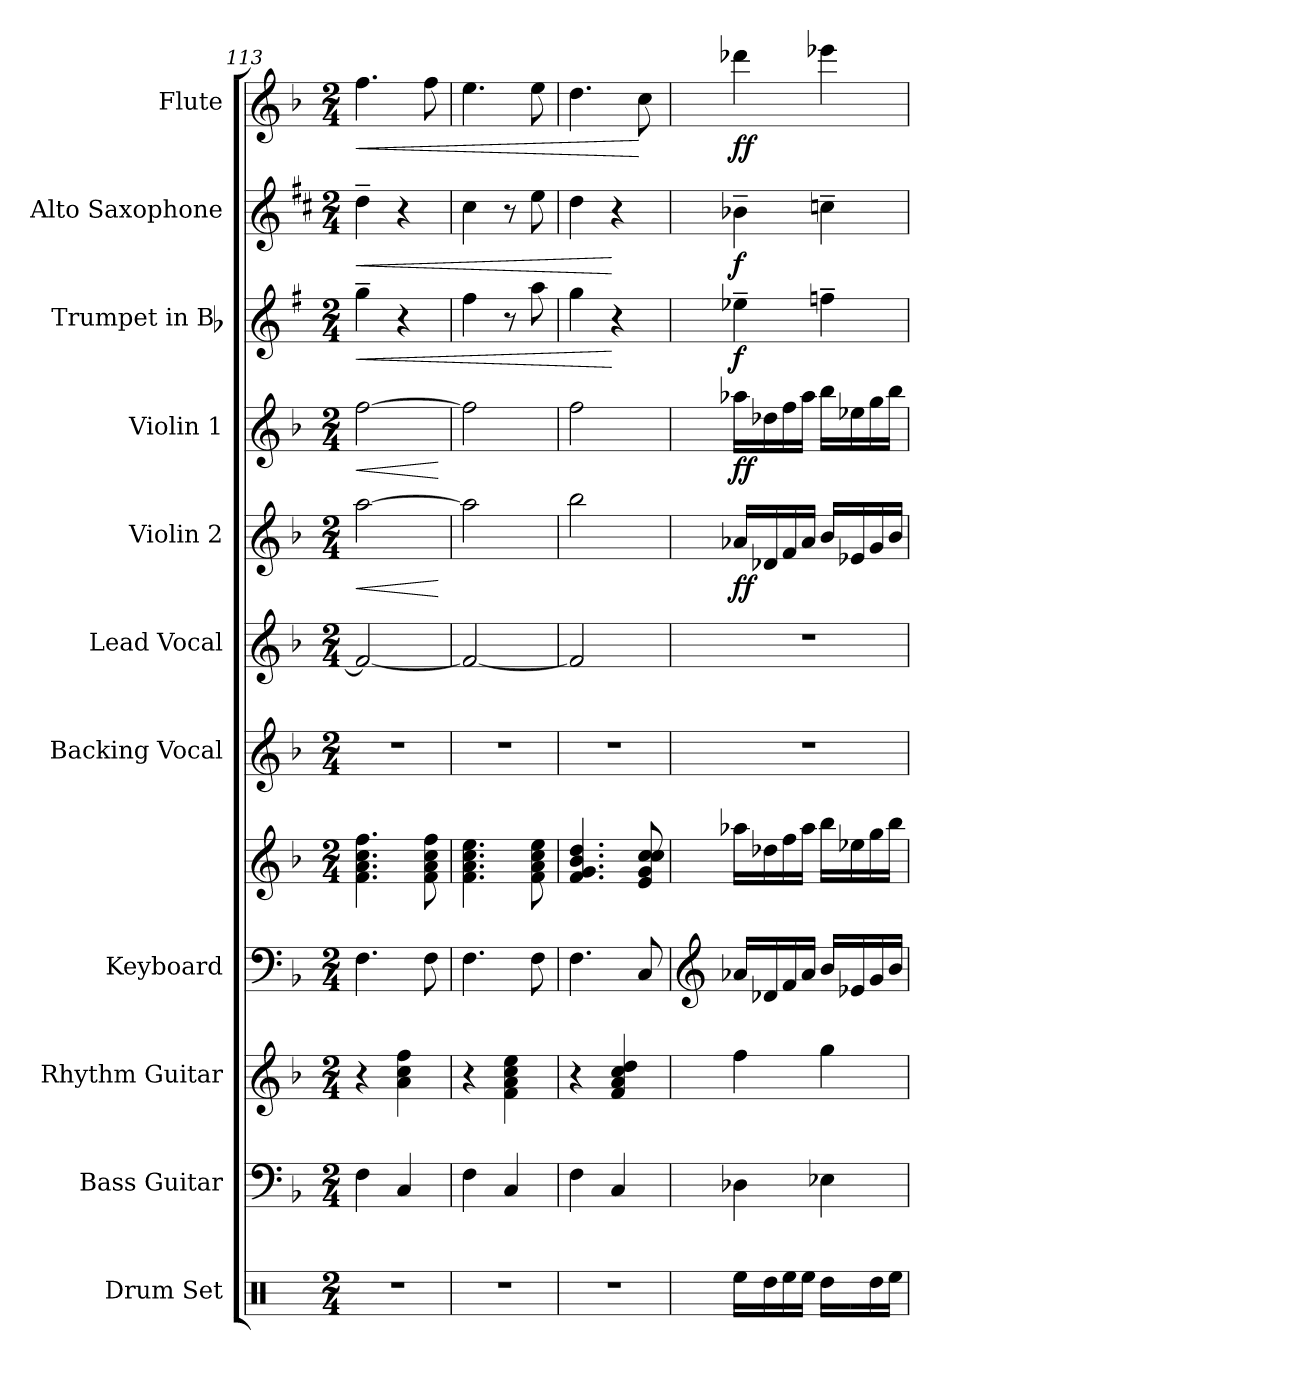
**kern	**kern	**kern	**kern	**kern	**kern	**kern	**kern	**dynam	**kern	**dynam	**kern	**dynam	**kern	**dynam	**kern	**dynam
*part11	*part10	*part9	*part8	*part8	*part7	*part6	*part5	*part5	*part4	*part4	*part3	*part3	*part2	*part2	*part1	*part1
*staff12	*staff11	*staff10	*staff9	*staff8	*staff7	*staff6	*staff5	*staff5	*staff4	*staff4	*staff3	*staff3	*staff2	*staff2	*staff1	*staff1
*I"Drum Set	*I"Bass Guitar	*I"Rhythm Guitar	*I"Keyboard	*	*I"Backing Vocal	*I"Lead Vocal	*I"Violin 2	*	*I"Violin 1	*	*I"Trumpet in Bb	*	*I"Alto Saxophone	*	*I"Flute	*
*I'Dr.	*I'Bass	*I'Rhy.	*I'Kbd.	*	*	*	*I'Vln. 2	*	*I'Vln. 1	*	*I'Tpt.	*	*I'Alto Sax.	*	*I'Fl.	*
*clefX	*clefF4	*clefG2	*clefF4	*clefG2	*clefG2	*clefG2	*clefG2	*	*clefG2	*	*clefG2	*	*clefG2	*	*clefG2	*
*	*ITrd7c12	*ITrd7c12	*	*	*	*	*	*	*	*	*ITrd1c2	*	*ITrd5c9	*	*	*
*k[]	*k[b-]	*k[b-]	*k[b-]	*k[b-]	*k[b-]	*k[b-]	*k[b-]	*	*k[b-]	*	*k[b-]	*	*k[b-]	*	*k[b-]	*
*C:	*F:	*F:	*F:	*F:	*F:	*F:	*F:	*	*F:	*	*F:	*	*F:	*	*F:	*
*M2/4	*M2/4	*M2/4	*M2/4	*M2/4	*M2/4	*M2/4	*M2/4	*	*M2/4	*	*M2/4	*	*M2/4	*	*M2/4	*
=113	=113	=113	=113	=113	=113	=113	=113	=113	=113	=113	=113	=113	=113	=113	=113	=113
!LO:N:vis=1	!	!	!	!	!LO:N:vis=1	!	!	!LO:HP:b	!	!LO:HP:b	!	!LO:HP:b	!	!LO:HP:b	!	!LO:HP:b
2r	4FFi\	4r	4.Fi\	4.fi\ 4.ai 4.cci 4.ffi	2r	2fi/_<	[>2aai\	<	[>2ffi\	<	4ff~i\	<	4f~i\	<	4.ffi\	<
.	4CCi/	4Ai\ 4ci 4fi	.	.	.	.	.	.	.	.	4r	.	4r	.	.	.
.	.	.	8Fi\	8fi\ 8ai 8cci 8ffi	.	.	.	.	.	.	.	.	.	.	8ffi\	.
.	.	.	.	.	.	.	.	[	.	[	.	.	.	.	.	.
=114	=114	=114	=114	=114	=114	=114	=114	=114	=114	=114	=114	=114	=114	=114	=114	=114
!LO:N:vis=1	!	!	!	!	!LO:N:vis=1	!	!	!	!	!	!	!	!	!	!	!
2r	4FFi\	4r	4.Fi\	4.fi\ 4.ai 4.cci 4.eei	2r	2fi/_<	2aai\]	.	2ffi\]	.	4eei\	.	4ei\	.	4.eei\	.
.	4CCi/	4Fi\ 4Ai 4ci 4ei	.	.	.	.	.	.	.	.	8r	.	8r	.	.	.
.	.	.	8Fi\	8fi\ 8ai 8cci 8eei	.	.	.	.	.	.	8ggi\	.	8gi\	.	8eei\	.
=115	=115	=115	=115	=115	=115	=115	=115	=115	=115	=115	=115	=115	=115	=115	=115	=115
!LO:N:vis=1	!	!	!	!	!LO:N:vis=1	!	!	!	!	!	!	!	!	!	!	!
2r	4FFi\	4r	4.Fi\	4.fi/ 4.gi 4.b-i 4.ddi	2r	2fi/]	2bb-i\	.	2ffi\	.	4ffi\	.	4fi\	.	4.ddi\	.
.	4CCi/	4Fi/ 4Ai 4ci 4di	.	.	.	.	.	.	.	.	4r	[	4r	[	.	.
.	.	.	8Ci/	8ei/ 8gi 8cci 8cci	.	.	.	.	.	.	.	.	.	.	8cci\	[
=116	=116	=116	=116	=116	=116	=116	=116	=116	=116	=116	=116	=116	=116	=116	=116	=116
*	*	*	*clefG2	*	*	*	*	*	*	*	*	*	*	*	*	*
!	!	!	!	!	!LO:N:vis=1	!LO:N:vis=1	!	!	!	!	!	!	!	!	!	!
16Reei\LL	4DD-Xi\	4fi\	16a-Xi/LL	16aa-Xi\LL	2r	2r	16a-Xi/LL	ff	16aa-Xi\LL	ff	4dd-X~i\	f	4d-X~i\	f	4ddd-Xi\	ff
16Rddi\	.	.	16d-Xi/	16dd-Xi\	.	.	16d-Xi/	.	16dd-Xi\	.	.	.	.	.	.	.
16Reei\	.	.	16fi/	16ffi\	.	.	16fi/	.	16ffi\	.	.	.	.	.	.	.
16Reei\JJ	.	.	16a-i/JJ	16aa-i\JJ	.	.	16a-i/JJ	.	16aa-i\JJ	.	.	.	.	.	.	.
16Rddi\LL	4EE-Xi\	4gi\	16b-i/LL	16bb-i\LL	.	.	16b-i/LL	.	16bb-i\LL	.	4ee-X~i\	.	4e-X~i\	.	4eee-Xi\	.
16Ri\	.	.	16e-Xi/	16ee-Xi\	.	.	16e-Xi/	.	16ee-Xi\	.	.	.	.	.	.	.
16Rddi\	.	.	16gi/	16ggi\	.	.	16gi/	.	16ggi\	.	.	.	.	.	.	.
16Reei\JJ	.	.	16b-i/JJ	16bb-i\JJ	.	.	16b-i/JJ	.	16bb-i\JJ	.	.	.	.	.	.	.
=	=	=	=	=	=	=	=	=	=	=	=	=	=	=	=	=
*-	*-	*-	*-	*-	*-	*-	*-	*-	*-	*-	*-	*-	*-	*-	*-	*-
